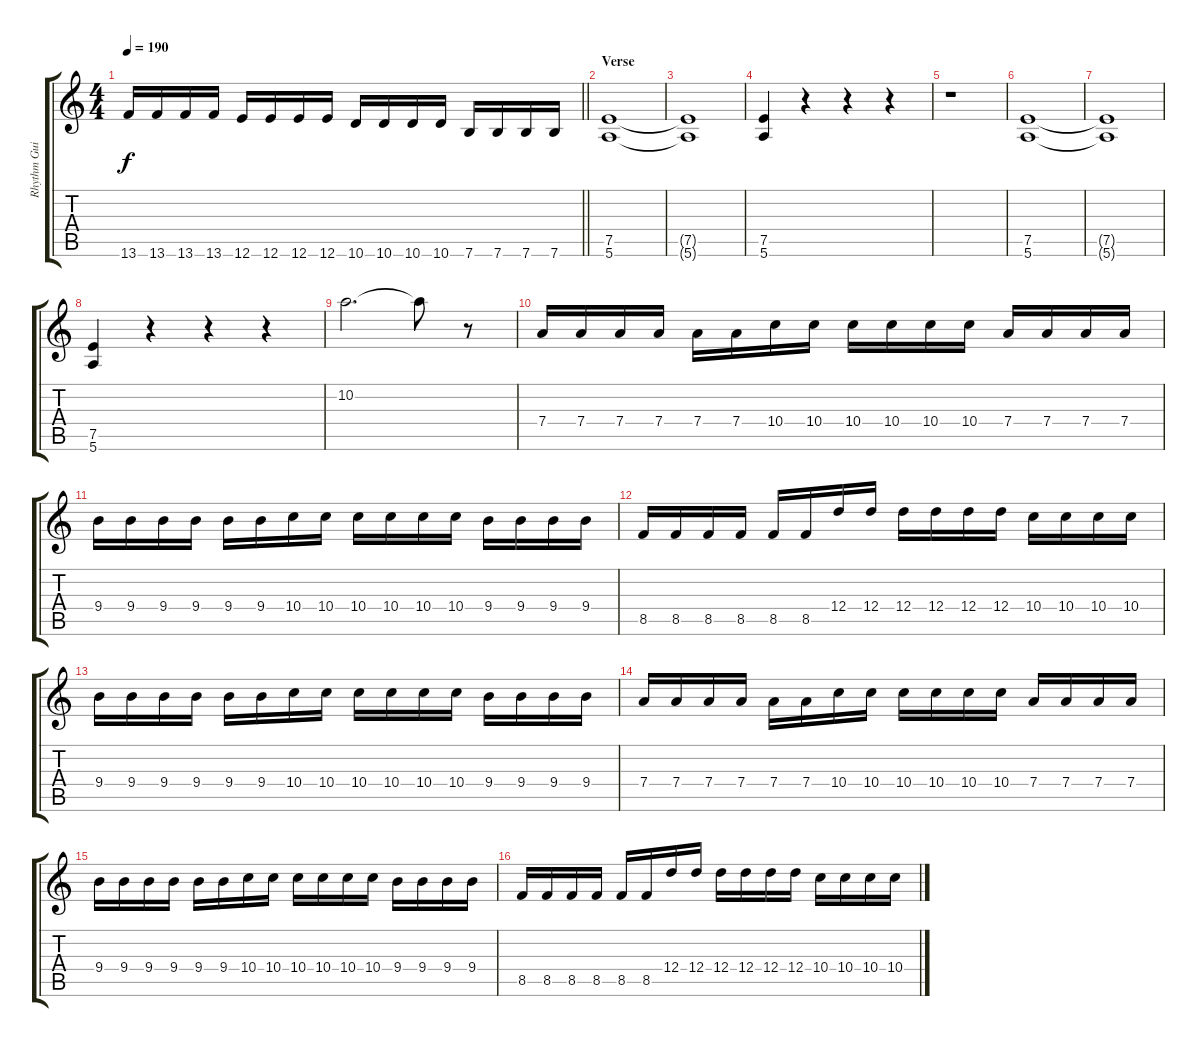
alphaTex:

\track ("Rhythm Guitar" "Rhythm Gui") {instrument distortionguitar}
\staff {score tabs}
\tuning (E4 B3 G3 D3 A2 E2) {hide}
\ts (4 4)
\tempo 190
\clef g2
\barLineRight lightlight
\ks c
13.6.16{dy f} 13.6.16 13.6.16 13.6.16 12.6.16 12.6.16 12.6.16 12.6.16 10.6.16 10.6.16 10.6.16 10.6.16 7.6.16 7.6.16 7.6.16 7.6.16 |
\section ("" "Verse")
(7.5 5.6).1 |
(7.5{t} 5.6{t}).1 |
(7.5 5.6).4 r.4 r.4 r.4 |
r.1 |
(7.5 5.6).1 |
(7.5{t} 5.6{t}).1 |
(7.5 5.6).4 r.4 r.4 r.4 |
10.2.2{d} 10.2{t}.8 r.8 |
7.4.16 7.4.16 7.4.16 7.4.16 7.4.16 7.4.16 10.4.16 10.4.16 10.4.16 10.4.16 10.4.16 10.4.16 7.4.16 7.4.16 7.4.16 7.4.16 |
9.4.16 9.4.16 9.4.16 9.4.16 9.4.16 9.4.16 10.4.16 10.4.16 10.4.16 10.4.16 10.4.16 10.4.16 9.4.16 9.4.16 9.4.16 9.4.16 |
8.5.16 8.5.16 8.5.16 8.5.16 8.5.16 8.5.16 12.4.16 12.4.16 12.4.16 12.4.16 12.4.16 12.4.16 10.4.16 10.4.16 10.4.16 10.4.16 |
9.4.16 9.4.16 9.4.16 9.4.16 9.4.16 9.4.16 10.4.16 10.4.16 10.4.16 10.4.16 10.4.16 10.4.16 9.4.16 9.4.16 9.4.16 9.4.16 |
7.4.16 7.4.16 7.4.16 7.4.16 7.4.16 7.4.16 10.4.16 10.4.16 10.4.16 10.4.16 10.4.16 10.4.16 7.4.16 7.4.16 7.4.16 7.4.16 |
9.4.16 9.4.16 9.4.16 9.4.16 9.4.16 9.4.16 10.4.16 10.4.16 10.4.16 10.4.16 10.4.16 10.4.16 9.4.16 9.4.16 9.4.16 9.4.16 |
8.5.16 8.5.16 8.5.16 8.5.16 8.5.16 8.5.16 12.4.16 12.4.16 12.4.16 12.4.16 12.4.16 12.4.16 10.4.16 10.4.16 10.4.16 10.4.16
